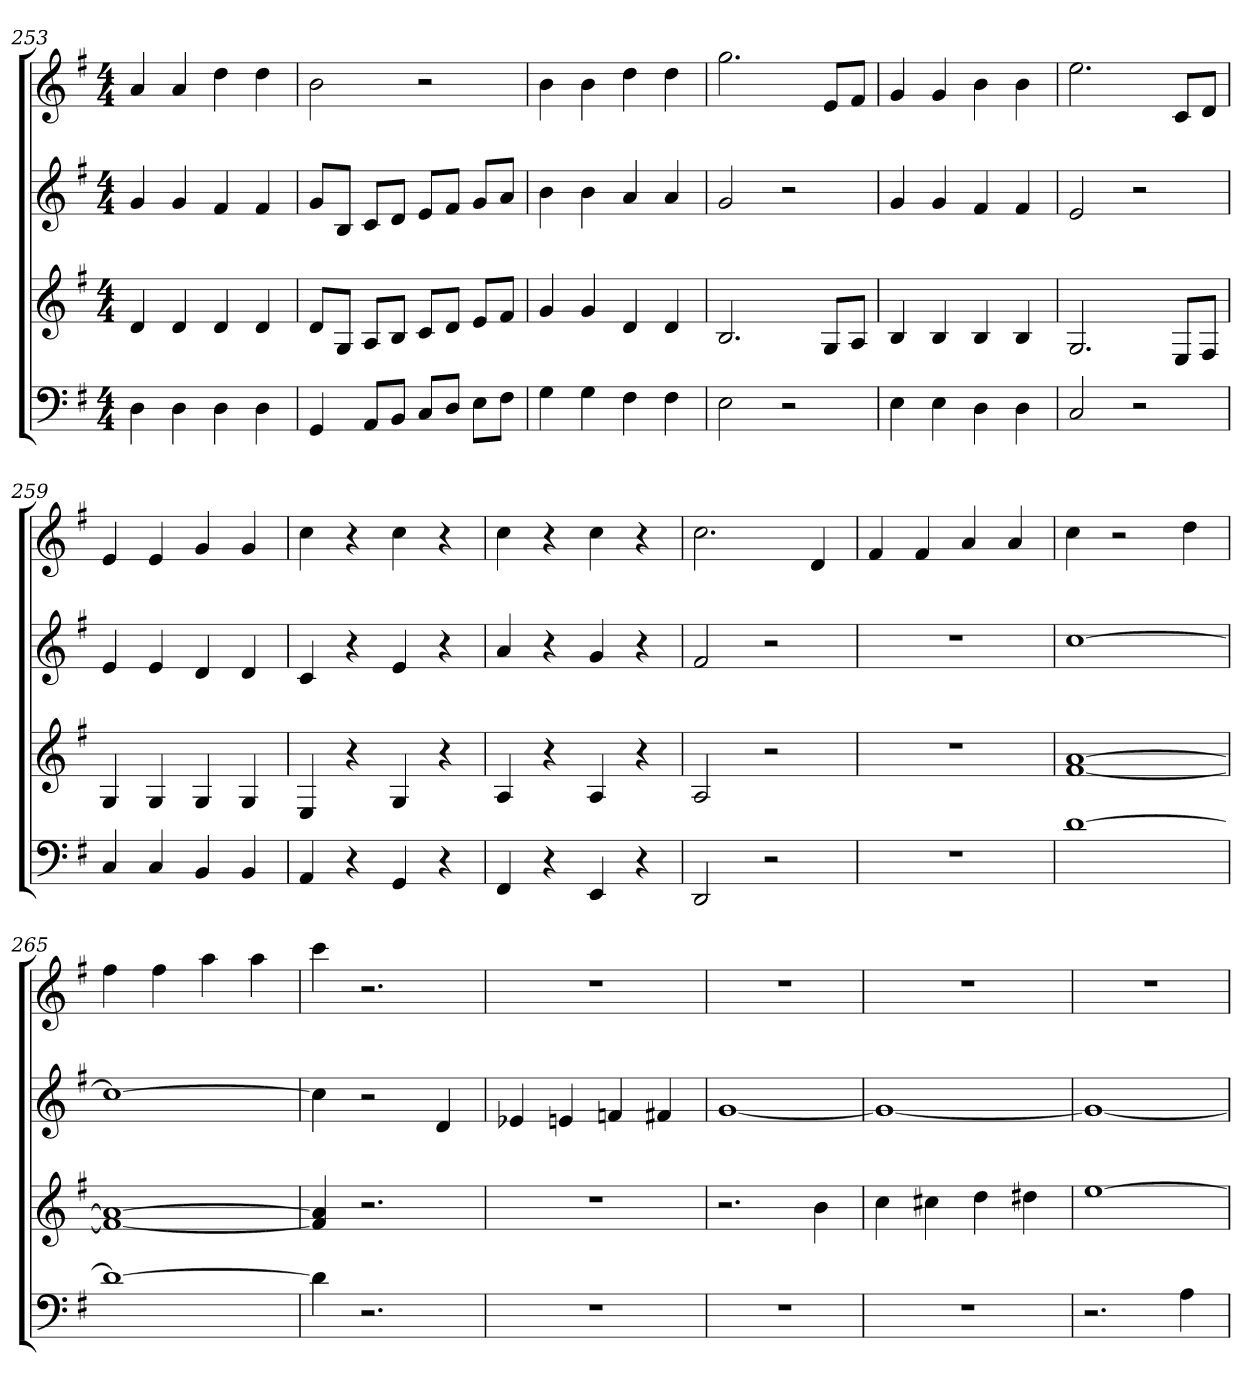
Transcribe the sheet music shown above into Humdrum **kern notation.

**kern	**kern	**kern	**kern
*part4	*part3	*part2	*part1
*staff4	*staff3	*staff2	*staff1
*k[f#]	*k[f#]	*k[f#]	*k[f#]
*G:	*G:	*G:	*G:
*M4/4	*M4/4	*M4/4	*M4/4
=253	=253	=253	=253
4D	4d	4g	4a
4D	4d	4g	4a
4D	4d	4f#	4dd
4D	4d	4f#	4dd
=254	=254	=254	=254
4GG	8dL	8gL	2b
.	8GJ	8BJ	.
8AAL	8AL	8cL	.
8BBJ	8BJ	8dJ	.
8CL	8cL	8eL	2r
8DJ	8dJ	8f#J	.
8EL	8eL	8gL	.
8F#J	8f#J	8aJ	.
=255	=255	=255	=255
4G	4g	4b	4b
4G	4g	4b	4b
4F#	4d	4a	4dd
4F#	4d	4a	4dd
=256	=256	=256	=256
2E	2.B	2g	2.gg
2r	.	2r	.
.	8GL	.	8eL
.	8AJ	.	8f#J
=257	=257	=257	=257
4E	4B	4g	4g
4E	4B	4g	4g
4D	4B	4f#	4b
4D	4B	4f#	4b
=258	=258	=258	=258
2C	2.G	2e	2.ee
2r	.	2r	.
.	8EL	.	8cL
.	8F#J	.	8dJ
=259	=259	=259	=259
4C	4G	4e	4e
4C	4G	4e	4e
4BB	4G	4d	4g
4BB	4G	4d	4g
=260	=260	=260	=260
4AA	4E	4c	4cc
4r	4r	4r	4r
4GG	4G	4e	4cc
4r	4r	4r	4r
=261	=261	=261	=261
4FF#	4A	4a	4cc
4r	4r	4r	4r
4EE	4A	4g	4cc
4r	4r	4r	4r
=262	=262	=262	=262
2DD	2A	2f#	2.cc
2r	2r	2r	.
.	.	.	4d
=263	=263	=263	=263
1r	1r	1r	4f#
.	.	.	4f#
.	.	.	4a
.	.	.	4a
=264	=264	=264	=264
[1d	[1f# [1a	[1cc	4cc
.	.	.	2r
.	.	.	4dd
=265	=265	=265	=265
1d_	1f#_ 1a_	1cc_	4ff#
.	.	.	4ff#
.	.	.	4aa
.	.	.	4aa
=266	=266	=266	=266
4d]	4f#] 4a]	4cc]	4ccc
2.r	2.r	2r	2.r
.	.	4d	.
=267	=267	=267	=267
1r	1r	4e-X	1r
.	.	4en	.
.	.	4fn	.
.	.	4f#X	.
=268	=268	=268	=268
1r	2.r	[1g	1r
.	4b	.	.
=269	=269	=269	=269
1r	4cc	1g_	1r
.	4cc#X	.	.
.	4dd	.	.
.	4dd#X	.	.
=270	=270	=270	=270
2.r	[1ee	1g_	1r
4A	.	.	.
=	=	=	=
*-	*-	*-	*-
